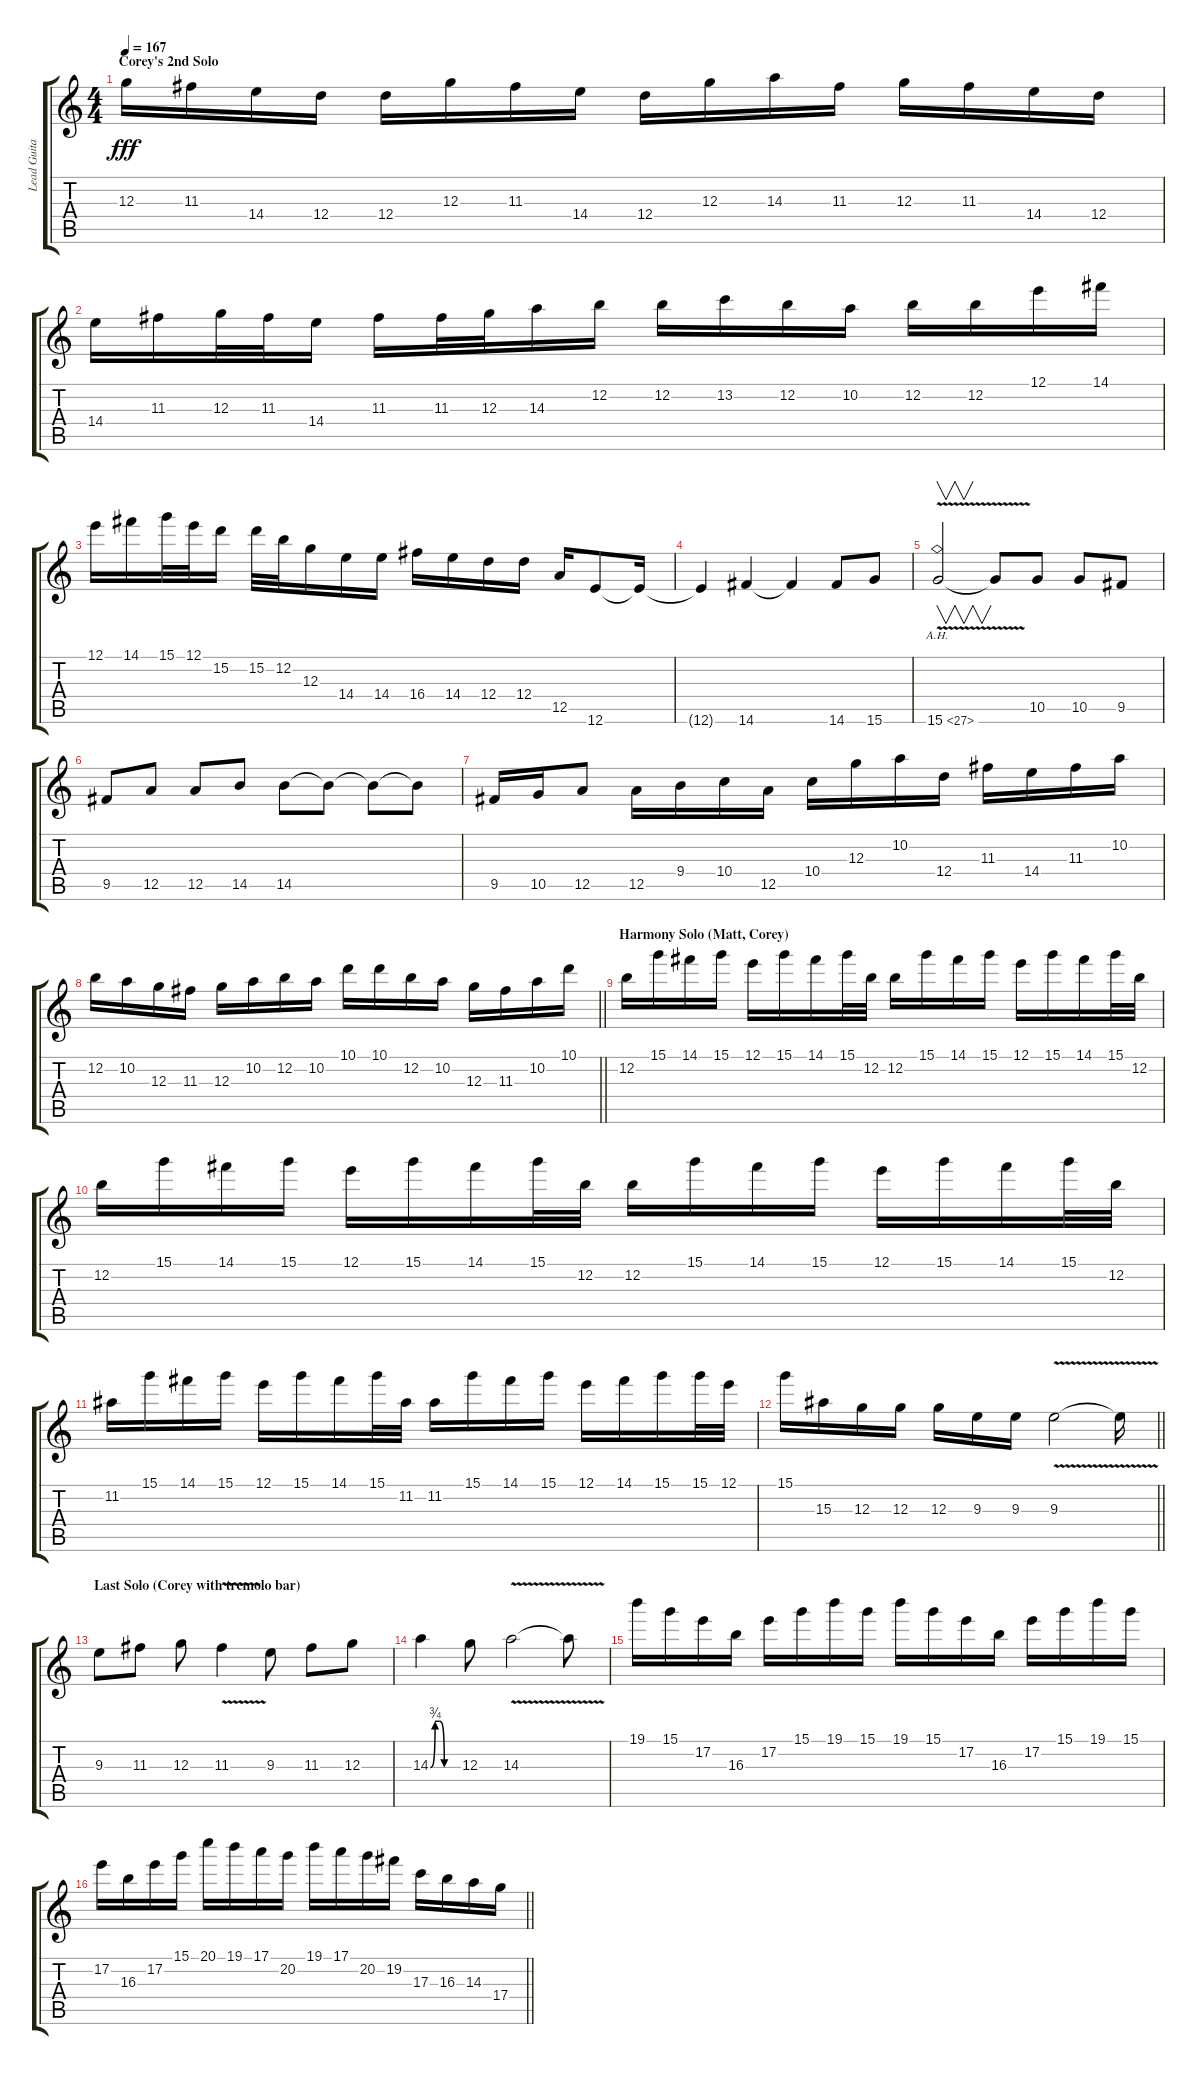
\track ("Lead Guitars" "Lead Guita") {instrument distortionguitar}
\staff {score tabs}
\tuning (E4 B3 G3 D3 A2 E2) {hide}
\ts (4 4)
\section ("" "Corey's 2nd Solo")
\tempo 167
\clef g2
\ks c
12.3.16{dy fff} 11.3.16 14.4.16 12.4.16 12.4.16 12.3.16 11.3.16 14.4.16 12.4.16 12.3.16 14.3.16 11.3.16 12.3.16 11.3.16 14.4.16 12.4.16 |
14.4.16 11.3.16 12.3.32 11.3.32 14.4.16 11.3.16 11.3.32 12.3.32 14.3.16 12.2.16 12.2.16 13.2.16 12.2.16 10.2.16 12.2.16 12.2.16 12.1.16 14.1.16 |
12.1.16 14.1.16 15.1.32 12.1.32 15.2.16 15.2.32 12.2.32 12.3.16 14.4.16 14.4.16 16.4.16 14.4.16 12.4.16 12.4.16 12.5.16 12.6.8 12.6{t}.16 |
12.6{t}.4 14.6.4 14.6{t}.4 14.6.8 15.6.8 |
15.6{ah 12 v}.2{v} 15.6{t}.8 10.5.8 10.5.8 9.5.8 |
9.5.8 12.5.8 12.5.8 14.5.8 14.5.8 14.5{t}.8 14.5{t}.8 14.5{t}.8 |
9.5.16 10.5.16 12.5.8 12.5.16 9.4.16 10.4.16 12.5.16 10.4.16 12.3.16 10.2.16 12.4.16 11.3.16 14.4.16 11.3.16 10.2.16 |
\barLineRight lightlight
12.2.16 10.2.16 12.3.16 11.3.16 12.3.16 10.2.16 12.2.16 10.2.16 10.1.16 10.1.16 12.2.16 10.2.16 12.3.16 11.3.16 10.2.16 10.1.16 |
\section ("" "Harmony Solo (Matt, Corey)")
12.2.16 15.1.16 14.1.16 15.1.16 12.1.16 15.1.16 14.1.16 15.1.32 12.2.32 12.2.16 15.1.16 14.1.16 15.1.16 12.1.16 15.1.16 14.1.16 15.1.32 12.2.32 |
12.2.16 15.1.16 14.1.16 15.1.16 12.1.16 15.1.16 14.1.16 15.1.32 12.2.32 12.2.16 15.1.16 14.1.16 15.1.16 12.1.16 15.1.16 14.1.16 15.1.32 12.2.32 |
11.2.16 15.1.16 14.1.16 15.1.16 12.1.16 15.1.16 14.1.16 15.1.32 11.2.32 11.2.16 15.1.16 14.1.16 15.1.16 12.1.16 14.1.16 15.1.16 15.1.32 12.1.32 |
\barLineRight lightlight
15.1.16 15.3.16 12.3.16 12.3.16 12.3.16 9.3.16 9.3.16 9.3{v}.2 9.3{t}.16 |
\section ("" "Last Solo (Corey with tremolo bar)")
9.3.8 11.3.8 12.3.8 11.3{v}.4 9.3.8 11.3.8 12.3.8 |
14.3{be (custom 0 0 10 3 20 3 30 0 60 0)}.4 12.3.8 14.3{v}.2 14.3{t}.8 |
19.1.16 15.1.16 17.2.16 16.3.16 17.2.16 15.1.16 19.1.16 15.1.16 19.1.16 15.1.16 17.2.16 16.3.16 17.2.16 15.1.16 19.1.16 15.1.16 |
\barLineRight lightlight
17.2.16 16.3.16 17.2.16 15.1.16 20.1.16 19.1.16 17.1.16 20.2.16 19.1.16 17.1.16 20.2.16 19.2.16 17.3.16 16.3.16 14.3.16 17.4.16
